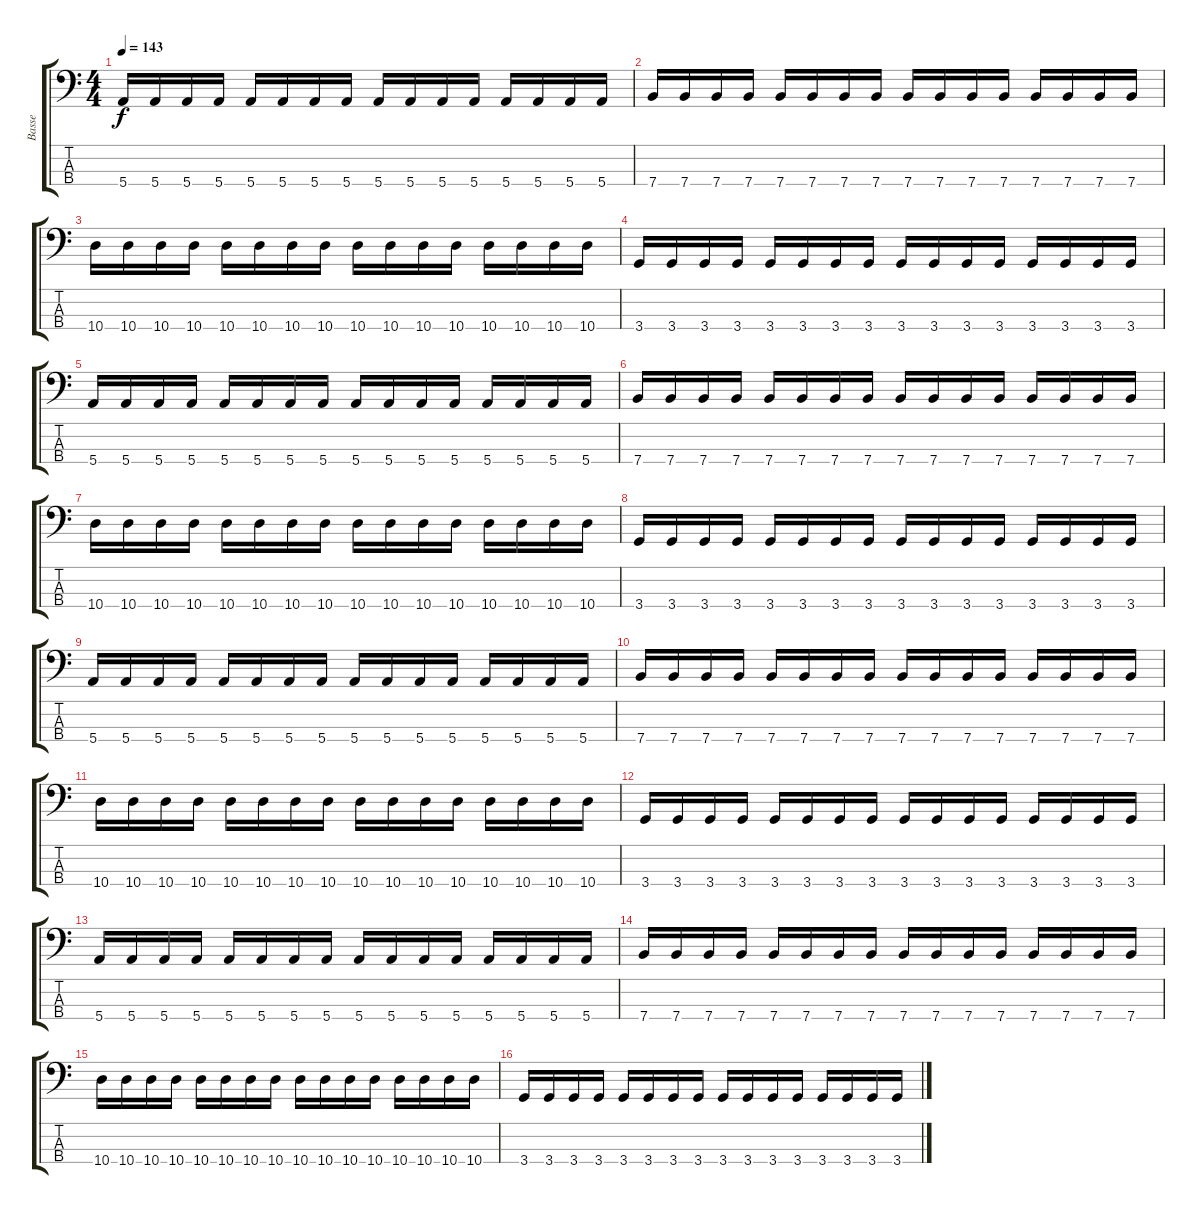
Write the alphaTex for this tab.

\track ("Basse" "Basse") {instrument electricbasspick}
\staff {score tabs}
\tuning (G2 D2 A1 E1) {hide}
\ts (4 4)
\tempo 143
\clef f4
\ks c
5.4.16{dy f} 5.4.16 5.4.16 5.4.16 5.4.16 5.4.16 5.4.16 5.4.16 5.4.16 5.4.16 5.4.16 5.4.16 5.4.16 5.4.16 5.4.16 5.4.16 |
7.4.16 7.4.16 7.4.16 7.4.16 7.4.16 7.4.16 7.4.16 7.4.16 7.4.16 7.4.16 7.4.16 7.4.16 7.4.16 7.4.16 7.4.16 7.4.16 |
10.4.16 10.4.16 10.4.16 10.4.16 10.4.16 10.4.16 10.4.16 10.4.16 10.4.16 10.4.16 10.4.16 10.4.16 10.4.16 10.4.16 10.4.16 10.4.16 |
3.4.16 3.4.16 3.4.16 3.4.16 3.4.16 3.4.16 3.4.16 3.4.16 3.4.16 3.4.16 3.4.16 3.4.16 3.4.16 3.4.16 3.4.16 3.4.16 |
5.4.16 5.4.16 5.4.16 5.4.16 5.4.16 5.4.16 5.4.16 5.4.16 5.4.16 5.4.16 5.4.16 5.4.16 5.4.16 5.4.16 5.4.16 5.4.16 |
7.4.16 7.4.16 7.4.16 7.4.16 7.4.16 7.4.16 7.4.16 7.4.16 7.4.16 7.4.16 7.4.16 7.4.16 7.4.16 7.4.16 7.4.16 7.4.16 |
10.4.16 10.4.16 10.4.16 10.4.16 10.4.16 10.4.16 10.4.16 10.4.16 10.4.16 10.4.16 10.4.16 10.4.16 10.4.16 10.4.16 10.4.16 10.4.16 |
3.4.16 3.4.16 3.4.16 3.4.16 3.4.16 3.4.16 3.4.16 3.4.16 3.4.16 3.4.16 3.4.16 3.4.16 3.4.16 3.4.16 3.4.16 3.4.16 |
5.4.16 5.4.16 5.4.16 5.4.16 5.4.16 5.4.16 5.4.16 5.4.16 5.4.16 5.4.16 5.4.16 5.4.16 5.4.16 5.4.16 5.4.16 5.4.16 |
7.4.16 7.4.16 7.4.16 7.4.16 7.4.16 7.4.16 7.4.16 7.4.16 7.4.16 7.4.16 7.4.16 7.4.16 7.4.16 7.4.16 7.4.16 7.4.16 |
10.4.16 10.4.16 10.4.16 10.4.16 10.4.16 10.4.16 10.4.16 10.4.16 10.4.16 10.4.16 10.4.16 10.4.16 10.4.16 10.4.16 10.4.16 10.4.16 |
3.4.16 3.4.16 3.4.16 3.4.16 3.4.16 3.4.16 3.4.16 3.4.16 3.4.16 3.4.16 3.4.16 3.4.16 3.4.16 3.4.16 3.4.16 3.4.16 |
5.4.16 5.4.16 5.4.16 5.4.16 5.4.16 5.4.16 5.4.16 5.4.16 5.4.16 5.4.16 5.4.16 5.4.16 5.4.16 5.4.16 5.4.16 5.4.16 |
7.4.16 7.4.16 7.4.16 7.4.16 7.4.16 7.4.16 7.4.16 7.4.16 7.4.16 7.4.16 7.4.16 7.4.16 7.4.16 7.4.16 7.4.16 7.4.16 |
10.4.16 10.4.16 10.4.16 10.4.16 10.4.16 10.4.16 10.4.16 10.4.16 10.4.16 10.4.16 10.4.16 10.4.16 10.4.16 10.4.16 10.4.16 10.4.16 |
3.4.16 3.4.16 3.4.16 3.4.16 3.4.16 3.4.16 3.4.16 3.4.16 3.4.16 3.4.16 3.4.16 3.4.16 3.4.16 3.4.16 3.4.16 3.4.16
